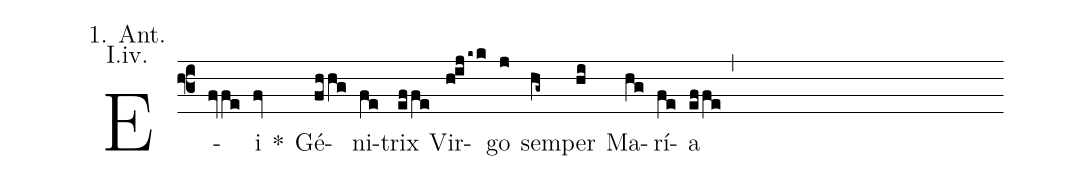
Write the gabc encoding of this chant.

annotation: 1. Ant.;
annotation: I.iv.;
%%
(f3)
E(fvfe)i(fv) *() Gé(fhhg)ni(fe)trix(effe) Vir(hijk~k)go(j) sem(hg~)per(hi) Ma(hg)rí(fe)a(effe) (,)
